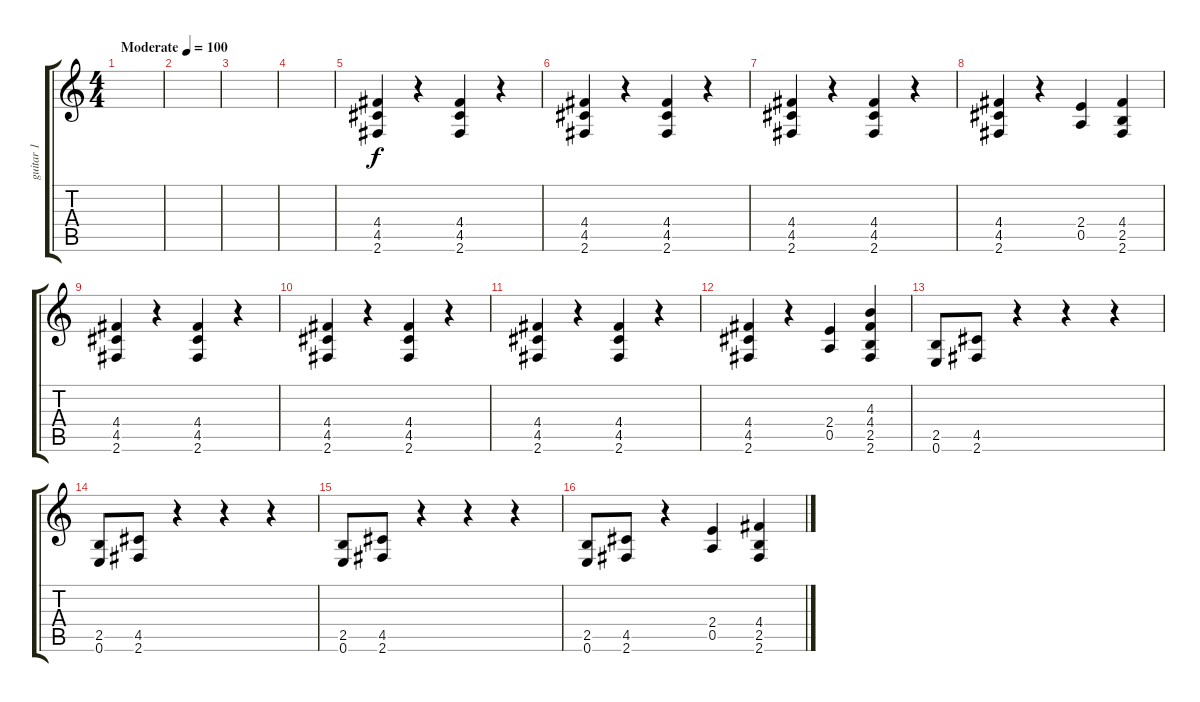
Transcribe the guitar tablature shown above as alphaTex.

\track ("guitar 1" "guitar 1") {instrument overdrivenguitar}
\staff {score tabs}
\tuning (E4 B3 G3 D3 A2 E2) {hide}
\ts (4 4)
\tempo (100 "Moderate")
\clef g2
\ks c
|
|
|
|
(4.4 4.5 2.6).4 r.4 (4.4 4.5 2.6).4 r.4 |
(4.4 4.5 2.6).4 r.4 (4.4 4.5 2.6).4 r.4 |
(4.4 4.5 2.6).4 r.4 (4.4 4.5 2.6).4 r.4 |
(4.4 4.5 2.6).4 r.4 (2.4 0.5).4 (4.4 2.5 2.6).4 |
(4.4 4.5 2.6).4 r.4 (4.4 4.5 2.6).4 r.4 |
(4.4 4.5 2.6).4 r.4 (4.4 4.5 2.6).4 r.4 |
(4.4 4.5 2.6).4 r.4 (4.4 4.5 2.6).4 r.4 |
(4.4 4.5 2.6).4 r.4 (2.4 0.5).4 (4.3 4.4 2.5 2.6).4 |
(2.5 0.6).8 (4.5 2.6).8 r.4 r.4 r.4 |
(2.5 0.6).8 (4.5 2.6).8 r.4 r.4 r.4 |
(2.5 0.6).8 (4.5 2.6).8 r.4 r.4 r.4 |
(2.5 0.6).8 (4.5 2.6).8 r.4 (2.4 0.5).4 (4.4 2.5 2.6).4
